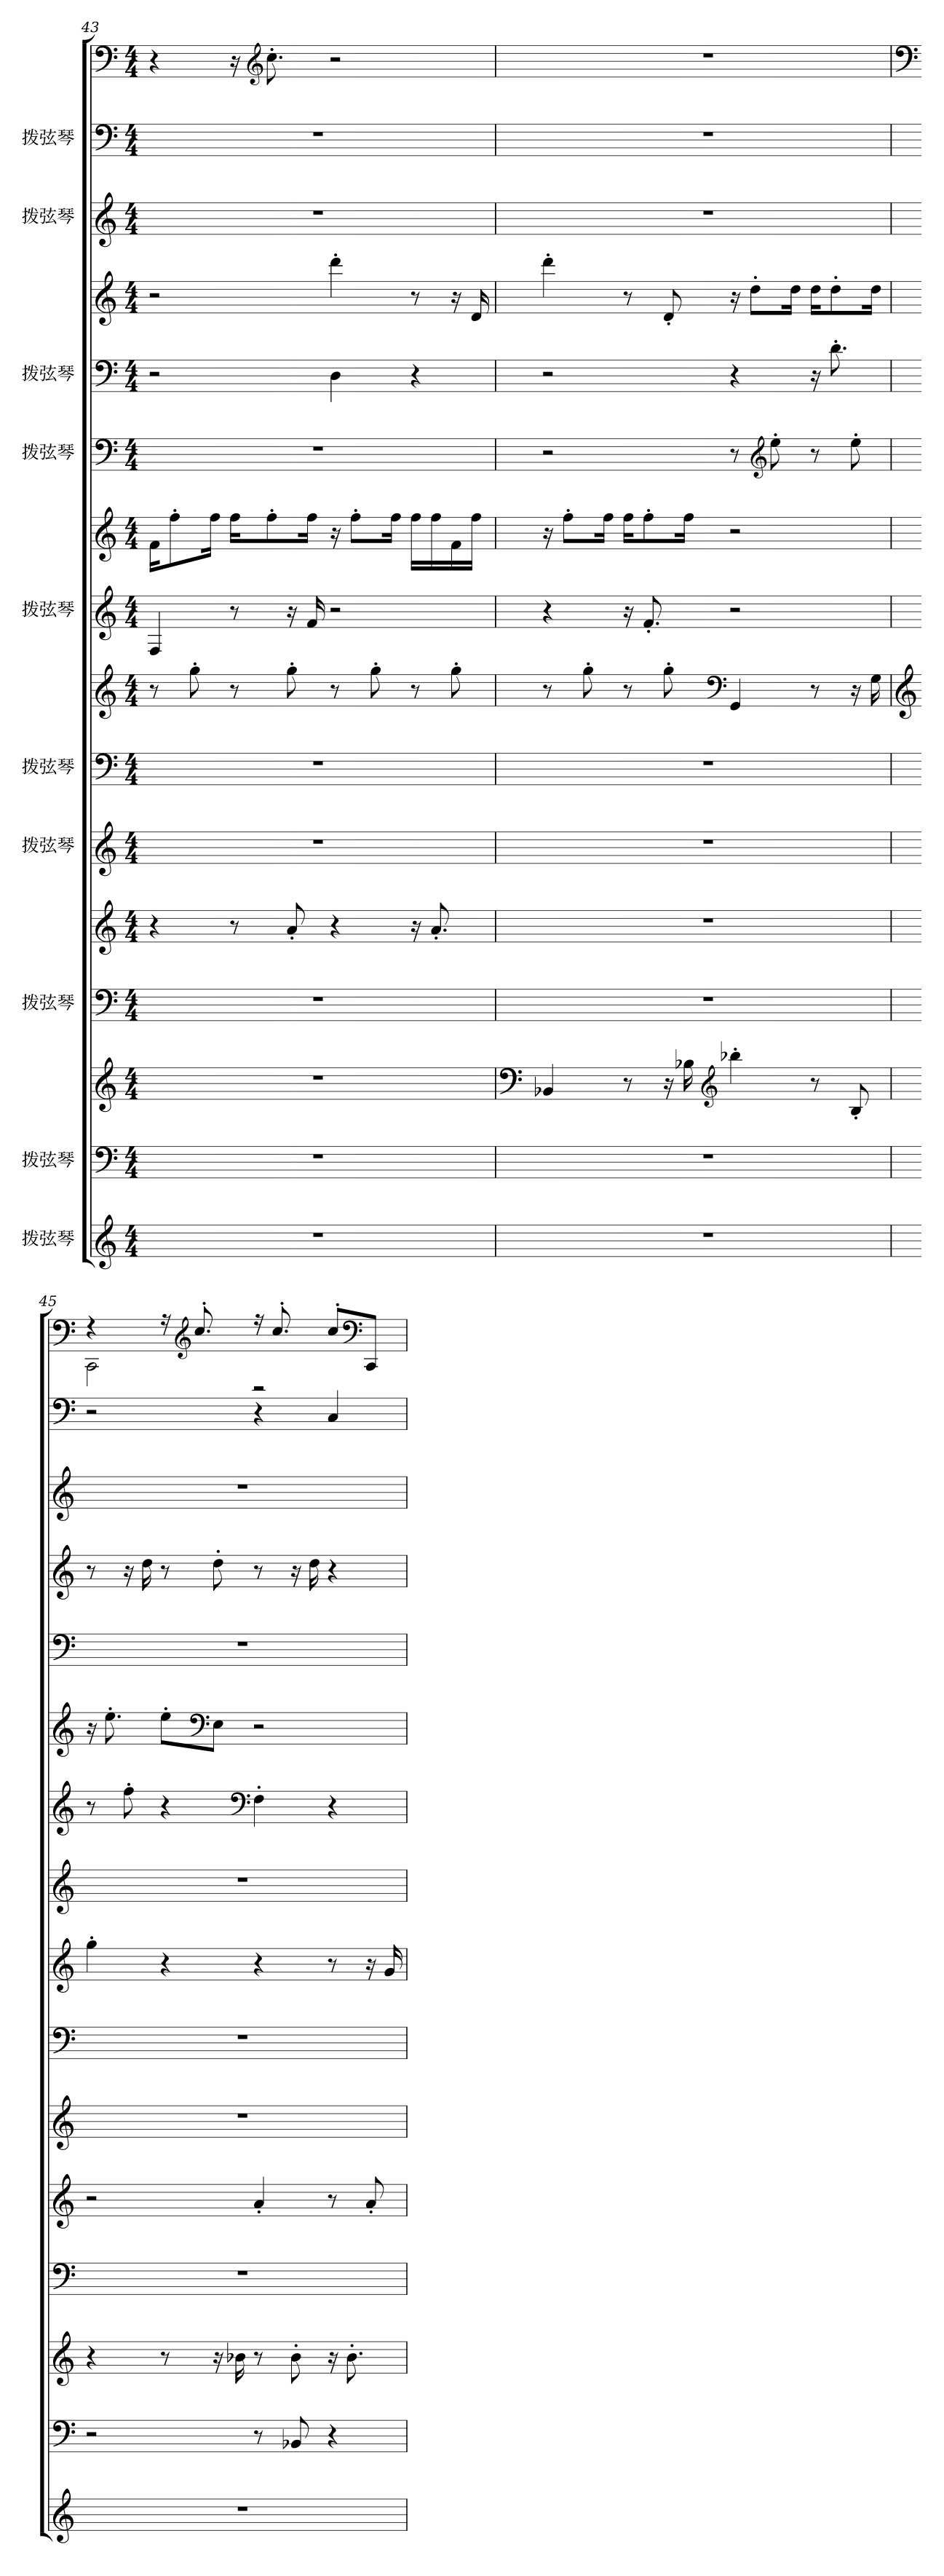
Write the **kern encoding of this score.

**kern	**kern	**kern	**kern	**kern	**kern	**kern	**kern	**kern	**kern	**kern	**kern	**kern	**kern	**kern	**kern
*part10	*part9	*part9	*part8	*part8	*part7	*part6	*part6	*part5	*part5	*part4	*part3	*part3	*part2	*part1	*part1
*staff16	*staff15	*staff14	*staff13	*staff12	*staff11	*staff10	*staff9	*staff8	*staff7	*staff6	*staff5	*staff4	*staff3	*staff2	*staff1
*I"拨弦琴	*I"拨弦琴	*	*I"拨弦琴	*	*I"拨弦琴	*I"拨弦琴	*	*I"拨弦琴	*	*I"拨弦琴	*I"拨弦琴	*	*I"拨弦琴	*I"拨弦琴	*
!!LO:PB:g=z
*clefG2	*clefF4	*clefG2	*clefF4	*clefG2	*clefG2	*clefF4	*clefG2	*clefG2	*clefG2	*clefF4	*clefF4	*clefG2	*clefG2	*clefF4	*clefF4
*k[]	*k[]	*k[]	*k[]	*k[]	*k[]	*k[]	*k[]	*k[]	*k[]	*k[]	*k[]	*k[]	*k[]	*k[]	*k[]
*M4/4	*M4/4	*M4/4	*M4/4	*M4/4	*M4/4	*M4/4	*M4/4	*M4/4	*M4/4	*M4/4	*M4/4	*M4/4	*M4/4	*M4/4	*M4/4
=43	=43	=43	=43	=43	=43	=43	=43	=43	=43	=43	=43	=43	=43	=43	=43
1r	1r	1r	1r	4r	1r	1r	8r	4F/	16f\KL	1r	2r	2r	1r	1r	4r
.	.	.	.	.	.	.	.	.	8ff'\	.	.	.	.	.	.
.	.	.	.	.	.	.	8gg'\	.	.	.	.	.	.	.	.
.	.	.	.	.	.	.	.	.	16ff\Jk	.	.	.	.	.	.
.	.	.	.	8r	.	.	8r	8r	16ff\KL	.	.	.	.	.	16r
*	*	*	*	*	*	*	*	*	*	*	*	*	*	*	*clefG2
.	.	.	.	.	.	.	.	.	8ff'\	.	.	.	.	.	8.cc'\
.	.	.	.	8a'/	.	.	8gg'\	16r	.	.	.	.	.	.	.
.	.	.	.	.	.	.	.	16f/	16ff\Jk	.	.	.	.	.	.
.	.	.	.	4r	.	.	8r	2r	16r	.	4D\	4ddd'\	.	.	2r
.	.	.	.	.	.	.	.	.	8ff'\L	.	.	.	.	.	.
.	.	.	.	.	.	.	8gg'\	.	.	.	.	.	.	.	.
.	.	.	.	.	.	.	.	.	16ff\Jk	.	.	.	.	.	.
.	.	.	.	16r	.	.	8r	.	16ff\LL	.	4r	8r	.	.	.
.	.	.	.	8.a'/	.	.	.	.	16ff\	.	.	.	.	.	.
.	.	.	.	.	.	.	8gg'\	.	16f\	.	.	16r	.	.	.
.	.	.	.	.	.	.	.	.	16ff\JJ	.	.	16d/	.	.	.
=44	=44	=44	=44	=44	=44	=44	=44	=44	=44	=44	=44	=44	=44	=44	=44
*	*	*clefF4	*	*	*	*	*	*	*	*	*	*	*	*	*
1r	1r	4BB-X/	1r	1r	1r	1r	8r	4r	16r	2r	2r	4ddd'\	1r	1r	1r
.	.	.	.	.	.	.	.	.	8ff'\L	.	.	.	.	.	.
.	.	.	.	.	.	.	8gg'\	.	.	.	.	.	.	.	.
.	.	.	.	.	.	.	.	.	16ff\Jk	.	.	.	.	.	.
.	.	8r	.	.	.	.	8r	16r	16ff\KL	.	.	8r	.	.	.
.	.	.	.	.	.	.	.	8.f'/	8ff'\	.	.	.	.	.	.
.	.	16r	.	.	.	.	8gg'\	.	.	.	.	8d'/	.	.	.
.	.	16B-X\	.	.	.	.	.	.	16ff\Jk	.	.	.	.	.	.
*	*	*clefG2	*	*	*	*	*clefF4	*	*	*	*	*	*	*	*
.	.	4bb-X'\	.	.	.	.	4GG/	2r	2r	8r	4r	16r	.	.	.
.	.	.	.	.	.	.	.	.	.	.	.	8dd'\L	.	.	.
*	*	*	*	*	*	*	*	*	*	*clefG2	*	*	*	*	*
.	.	.	.	.	.	.	.	.	.	8ee'\	.	.	.	.	.
.	.	.	.	.	.	.	.	.	.	.	.	16dd\Jk	.	.	.
.	.	8r	.	.	.	.	8r	.	.	8r	16r	16dd\KL	.	.	.
.	.	.	.	.	.	.	.	.	.	.	8.d'\	8dd'\	.	.	.
.	.	8B-'/	.	.	.	.	16r	.	.	8ee'\	.	.	.	.	.
.	.	.	.	.	.	.	16G\	.	.	.	.	16dd\Jk	.	.	.
!!LO:PB:g=z
=45	=45	=45	=45	=45	=45	=45	=45	=45	=45	=45	=45	=45	=45	=45	=45
*	*	*	*	*	*	*	*clefG2	*	*	*	*	*	*	*	*clefF4
*	*	*	*	*	*	*	*	*	*	*	*	*	*	*	*^
1r	2r	4r	1r	2r	1r	1r	4gg'\	1r	8r	16r	1r	8r	1r	2r	4r	2CC\
.	.	.	.	.	.	.	.	.	.	8.ee'\	.	.	.	.	.	.
.	.	.	.	.	.	.	.	.	8ff'\	.	.	16r	.	.	.	.
.	.	.	.	.	.	.	.	.	.	.	.	16dd\	.	.	.	.
.	.	8r	.	.	.	.	4r	.	4r	8ee'\L	.	8r	.	.	16r	.
*	*	*	*	*	*	*	*	*	*	*	*	*	*	*	*clefG2	*
.	.	.	.	.	.	.	.	.	.	.	.	.	.	.	8.cc'/	.
*	*	*	*	*	*	*	*	*	*	*clefF4	*	*	*	*	*	*
.	.	16r	.	.	.	.	.	.	.	8E\J	.	8dd'\	.	.	.	.
.	.	16b-X\	.	.	.	.	.	.	.	.	.	.	.	.	.	.
*	*	*	*	*	*	*	*	*	*clefF4	*	*	*	*	*	*	*
.	8r	8r	.	4a'/	.	.	4r	.	4F'\	2r	.	8r	.	4r	16r	2r
.	.	.	.	.	.	.	.	.	.	.	.	.	.	.	8.cc'/	.
.	8BB-X/	8b-'\	.	.	.	.	.	.	.	.	.	16r	.	.	.	.
.	.	.	.	.	.	.	.	.	.	.	.	16dd\	.	.	.	.
.	4r	16r	.	8r	.	.	8r	.	4r	.	.	4r	.	4C/	8cc'/L	.
.	.	8.b-'\	.	.	.	.	.	.	.	.	.	.	.	.	.	.
*	*	*	*	*	*	*	*	*	*	*	*	*	*	*	*clefF4	*
.	.	.	.	8a'/	.	.	16r	.	.	.	.	.	.	.	8CC/J	.
.	.	.	.	.	.	.	16g/	.	.	.	.	.	.	.	.	.
*	*	*	*	*	*	*	*	*	*	*	*	*	*	*	*v	*v
=	=	=	=	=	=	=	=	=	=	=	=	=	=	=	=
*-	*-	*-	*-	*-	*-	*-	*-	*-	*-	*-	*-	*-	*-	*-	*-
